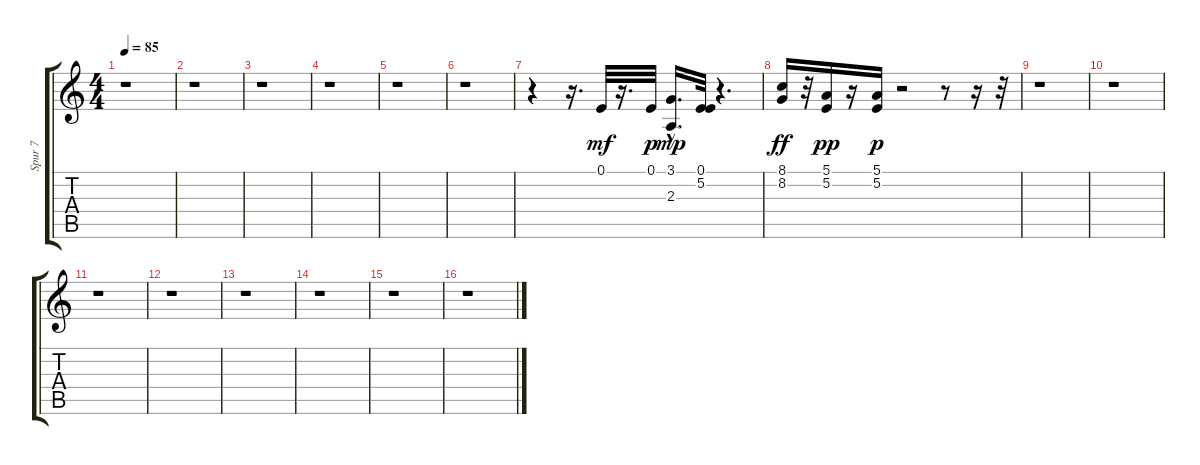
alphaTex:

\track ("Spur 7" "Spur 7") {instrument percussiveorgan}
\staff {score tabs}
\tuning (E4 B3 G3 D3 A2 E2) {hide}
\ts (4 4)
\tempo 85
\clef g2
\ks c
r.1{dy mf} |
r.1 |
r.1 |
r.1 |
r.1 |
r.1 |
r.4 r.16{d} 0.1.32{volume 11 balance 8 instrument drawbarorgan} r.16{d} 0.1.32{dy p} (3.1{hac} 2.3).16{d dy mp} (0.1 5.2).32 r.4{d} |
(8.1 8.2).16{dy ff} r.32 (5.1 5.2).16{dy pp} r.16 (5.1 5.2).16{dy p} r.2 r.8 r.16 r.32 |
r.1 |
r.1 |
r.1 |
r.1 |
r.1 |
r.1 |
r.1 |
r.1
